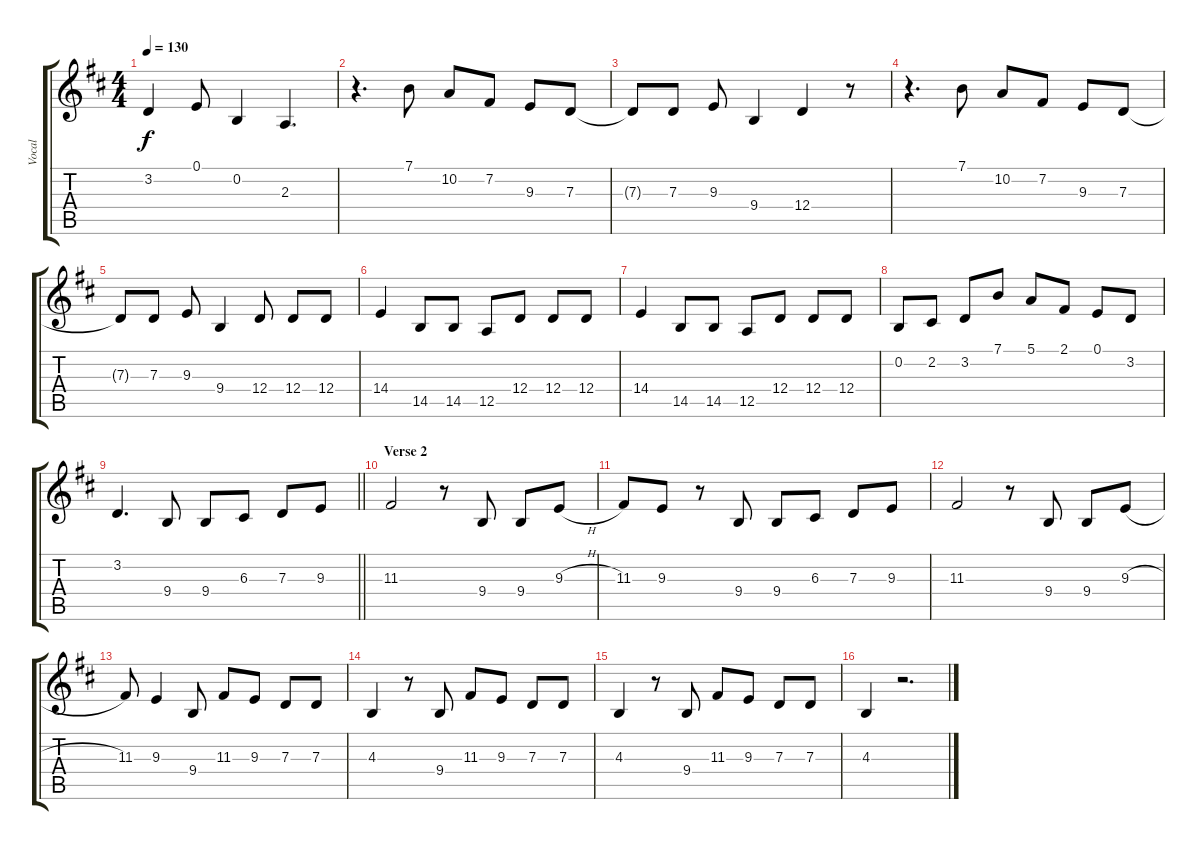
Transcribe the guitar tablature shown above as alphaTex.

\track ("Vocal" "Vocal") {instrument tenorsax}
\staff {score tabs}
\tuning (E4 B3 G3 D3 A2 E2) {hide}
\ts (4 4)
\tempo 130
\clef g2
\ks d
3.2.4{dy f} 0.1.8 0.2.4 2.3.4{d} |
r.4{d} 7.1.8 10.2.8 7.2.8 9.3.8 7.3.8 |
7.3{t}.8 7.3.8 9.3.8 9.4.4 12.4.4 r.8 |
r.4{d} 7.1.8 10.2.8 7.2.8 9.3.8 7.3.8 |
7.3{t}.8 7.3.8 9.3.8 9.4.4 12.4.8 12.4.8 12.4.8 |
14.4.4 14.5.8 14.5.8 12.5.8 12.4.8 12.4.8 12.4.8 |
14.4.4 14.5.8 14.5.8 12.5.8 12.4.8 12.4.8 12.4.8 |
0.2.8 2.2.8 3.2.8 7.1.8 5.1.8 2.1.8 0.1.8 3.2.8 |
\barLineRight lightlight
3.2.4{d} 9.4.8 9.4.8 6.3.8 7.3.8 9.3.8 |
\section ("" "Verse 2")
11.3.2 r.8 9.4.8 9.4.8 9.3{h}.8 |
11.3.8 9.3.8 r.8 9.4.8 9.4.8 6.3.8 7.3.8 9.3.8 |
11.3.2 r.8 9.4.8 9.4.8 9.3{h}.8 |
11.3.8 9.3.4 9.4.8 11.3.8 9.3.8 7.3.8 7.3.8 |
4.3.4 r.8 9.4.8 11.3.8 9.3.8 7.3.8 7.3.8 |
4.3.4 r.8 9.4.8 11.3.8 9.3.8 7.3.8 7.3.8 |
4.3.4 r.2{d}
